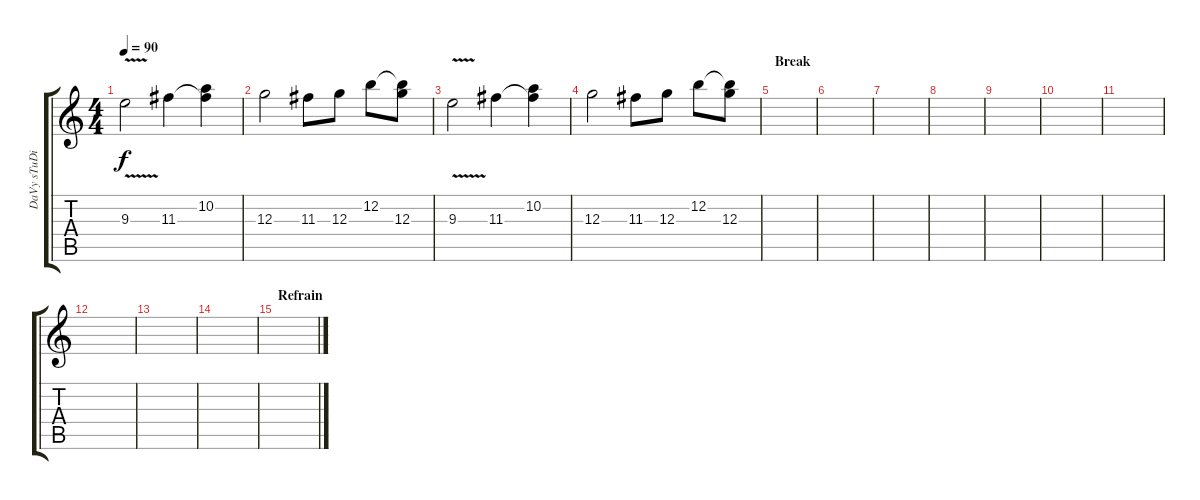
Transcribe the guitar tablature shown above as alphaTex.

\track ("DaVy sTuDiO" "DaVy sTuDi") {instrument distortionguitar}
\staff {score tabs}
\tuning (E4 B3 G3 D3 A2 E2) {hide}
\ts (4 4)
\tempo 90
\clef g2
\ks c
9.3{v}.2{dy f volume 12 balance 4} 11.3.4{volume 12 balance 12} (10.2 11.3{t}).4 |
12.3.2{volume 12 balance 12} 11.3.8 12.3.8 12.2.8 (12.2{t} 12.3).8 |
9.3{v}.2{volume 12 balance 4} 11.3.4{volume 12 balance 12} (10.2 11.3{t}).4 |
12.3.2{volume 12 balance 12} 11.3.8 12.3.8 12.2.8 (12.2{t} 12.3).8 |
\section ("" "Break")
|
|
|
|
|
|
|
|
|
|
\section ("" "Refrain")
